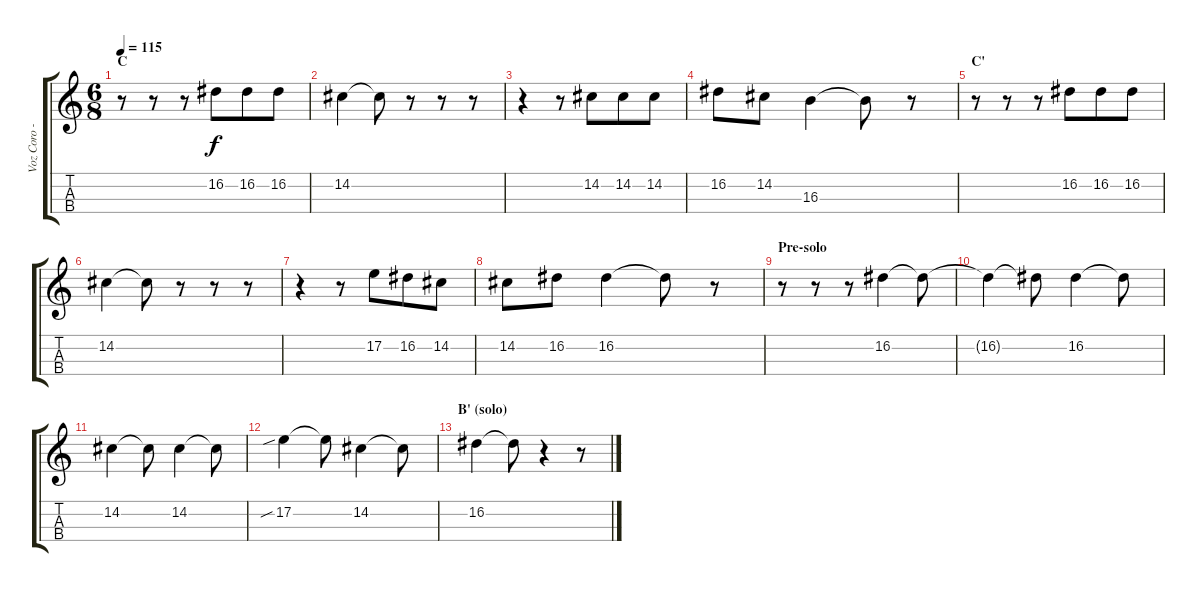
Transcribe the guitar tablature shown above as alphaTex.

\track ("Voz Coro - Serj Tankian" "Voz Coro -") {instrument lead6voice}
\staff {score tabs}
\tuning (E4 B3 G3 D3) {hide}
\ts (6 8)
\section ("" "C")
\tempo 115
\clef g2
\ks c
r.8{dy f} r.8 r.8 16.2.8 16.2.8 16.2.8 |
14.2.4 14.2{t}.8 r.8 r.8 r.8 |
r.4 r.8 14.2.8 14.2.8 14.2.8 |
16.2.8 14.2.8 16.3.4 16.3{t}.8 r.8 |
\section ("" "C'")
r.8 r.8 r.8 16.2.8 16.2.8 16.2.8 |
14.2.4 14.2{t}.8 r.8 r.8 r.8 |
r.4 r.8 17.2.8 16.2.8 14.2.8 |
14.2.8 16.2.8 16.2.4 16.2{t}.8 r.8 |
\section ("" "Pre-solo")
r.8 r.8 r.8 16.2.4 16.2{t}.8 |
16.2{t}.4 16.2{t}.8 16.2.4 16.2{t}.8 |
14.2.4 14.2{t}.8 14.2.4 14.2{t}.8 |
17.2{sib}.4 17.2{t}.8 14.2.4 14.2{t}.8 |
\section ("" "B' (solo)")
16.2.4 16.2{t}.8 r.4 r.8
